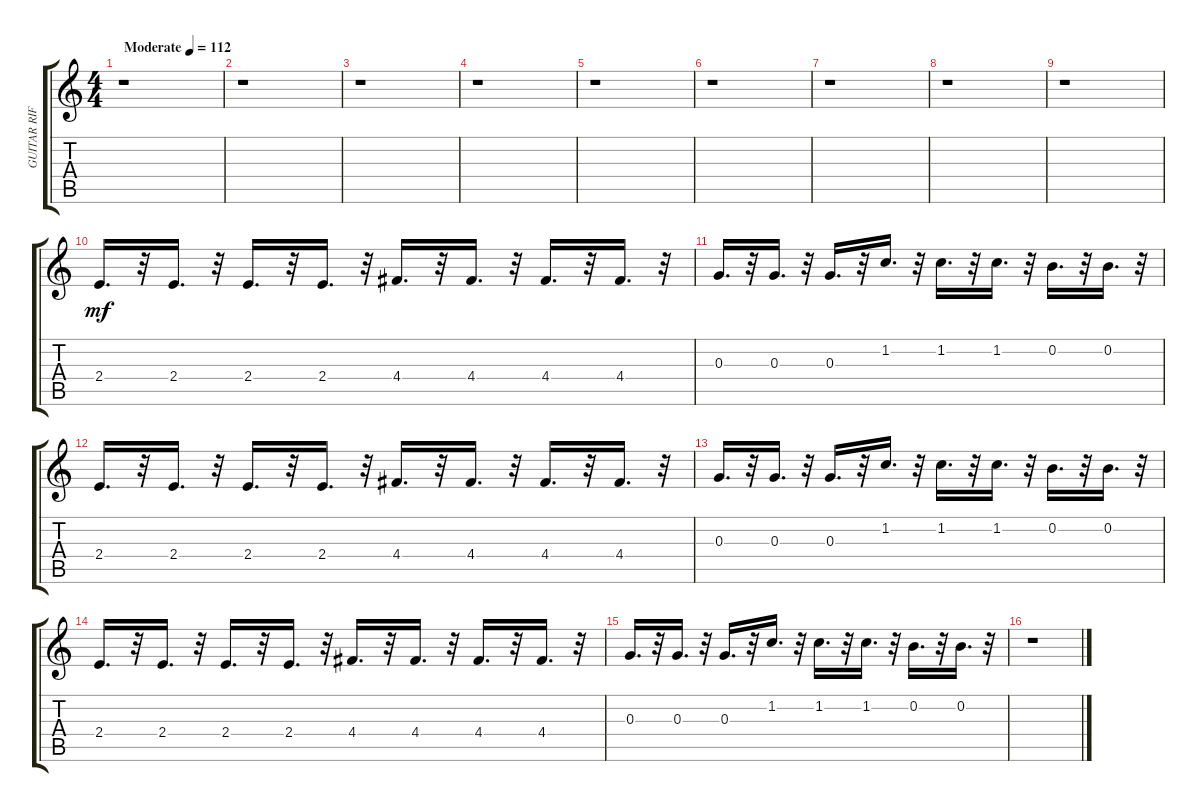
\track ("GUITAR RIFF" "GUITAR RIF") {instrument guitarharmonics}
\staff {score tabs}
\tuning (E4 B3 G3 D3 A2 E2) {hide}
\ts (4 4)
\tempo (112 "Moderate")
\clef g2
\ks c
r.1{dy mf instrument guitarharmonics} |
r.1 |
r.1 |
r.1 |
r.1 |
r.1 |
r.1 |
r.1 |
r.1 |
2.4.16{d volume 12} r.32 2.4.16{d} r.32 2.4.16{d} r.32 2.4.16{d} r.32 4.4.16{d} r.32 4.4.16{d} r.32 4.4.16{d} r.32 4.4.16{d} r.32 |
0.3.16{d} r.32 0.3.16{d} r.32 0.3.16{d} r.32 1.2.16{d} r.32 1.2.16{d} r.32 1.2.16{d} r.32 0.2.16{d} r.32 0.2.16{d} r.32 |
2.4.16{d} r.32 2.4.16{d} r.32 2.4.16{d} r.32 2.4.16{d} r.32 4.4.16{d} r.32 4.4.16{d} r.32 4.4.16{d} r.32 4.4.16{d} r.32 |
0.3.16{d} r.32 0.3.16{d} r.32 0.3.16{d} r.32 1.2.16{d} r.32 1.2.16{d} r.32 1.2.16{d} r.32 0.2.16{d} r.32 0.2.16{d} r.32 |
2.4.16{d} r.32 2.4.16{d} r.32 2.4.16{d} r.32 2.4.16{d} r.32 4.4.16{d} r.32 4.4.16{d} r.32 4.4.16{d} r.32 4.4.16{d} r.32 |
0.3.16{d} r.32 0.3.16{d} r.32 0.3.16{d} r.32 1.2.16{d} r.32 1.2.16{d} r.32 1.2.16{d} r.32 0.2.16{d} r.32 0.2.16{d} r.32 |
r.1
